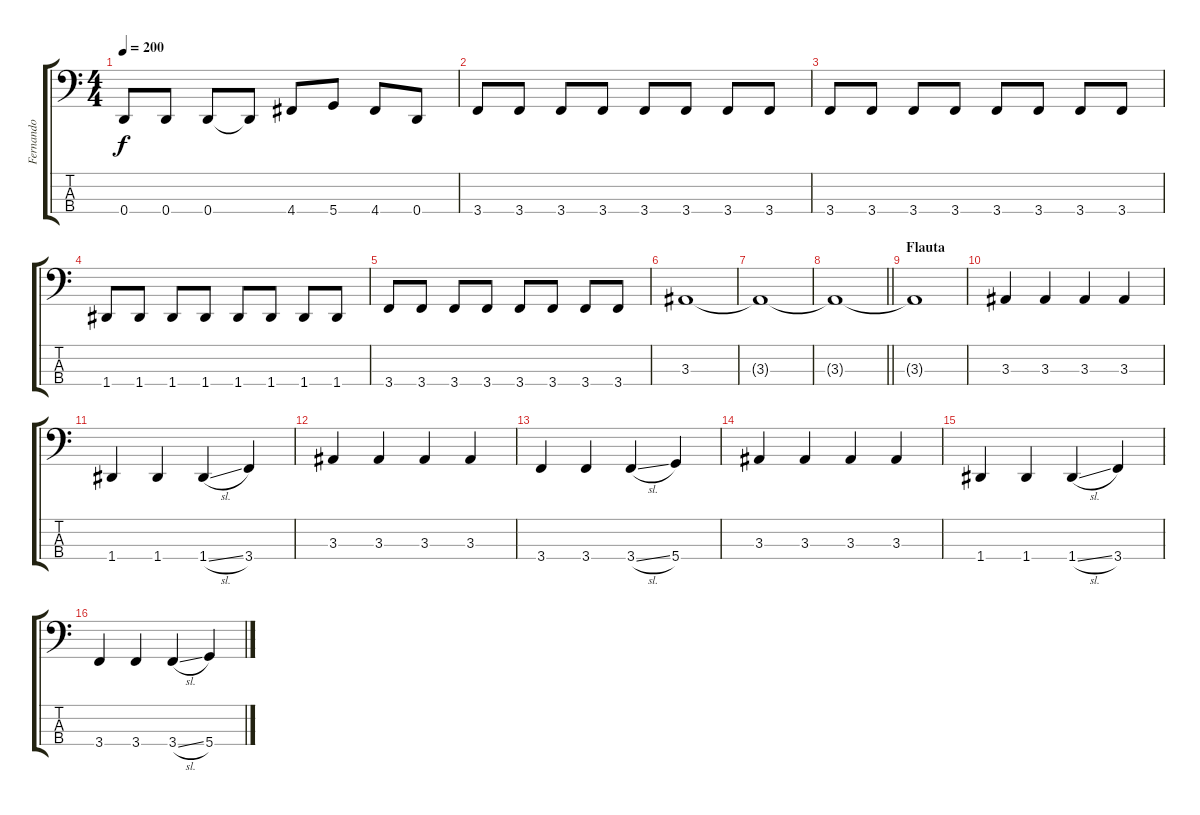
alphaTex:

\track ("Fernando" "Fernando") {instrument electricbassfinger}
\staff {score tabs}
\tuning (F2 C2 G1 D1) {hide}
\ts (4 4)
\tempo 200
\clef f4
\ks c
0.4{t}.8{dy f} 0.4.8 0.4.8 0.4{t}.8 4.4.8 5.4.8 4.4.8 0.4.8 |
3.4.8 3.4.8 3.4.8 3.4.8 3.4.8 3.4.8 3.4.8 3.4.8 |
3.4.8 3.4.8 3.4.8 3.4.8 3.4.8 3.4.8 3.4.8 3.4.8 |
1.4.8 1.4.8 1.4.8 1.4.8 1.4.8 1.4.8 1.4.8 1.4.8 |
3.4.8 3.4.8 3.4.8 3.4.8 3.4.8 3.4.8 3.4.8 3.4.8 |
3.3.1 |
3.3{t}.1 |
\barLineRight lightlight
3.3{t}.1 |
\section ("" "Flauta")
3.3{t}.1 |
3.3.4 3.3.4 3.3.4 3.3.4 |
1.4.4 1.4.4 1.4{sl}.4 3.4.4 |
3.3.4 3.3.4 3.3.4 3.3.4 |
3.4.4 3.4.4 3.4{sl}.4 5.4.4 |
3.3.4 3.3.4 3.3.4 3.3.4 |
1.4.4 1.4.4 1.4{sl}.4 3.4.4 |
3.4.4 3.4.4 3.4{sl}.4 5.4.4
